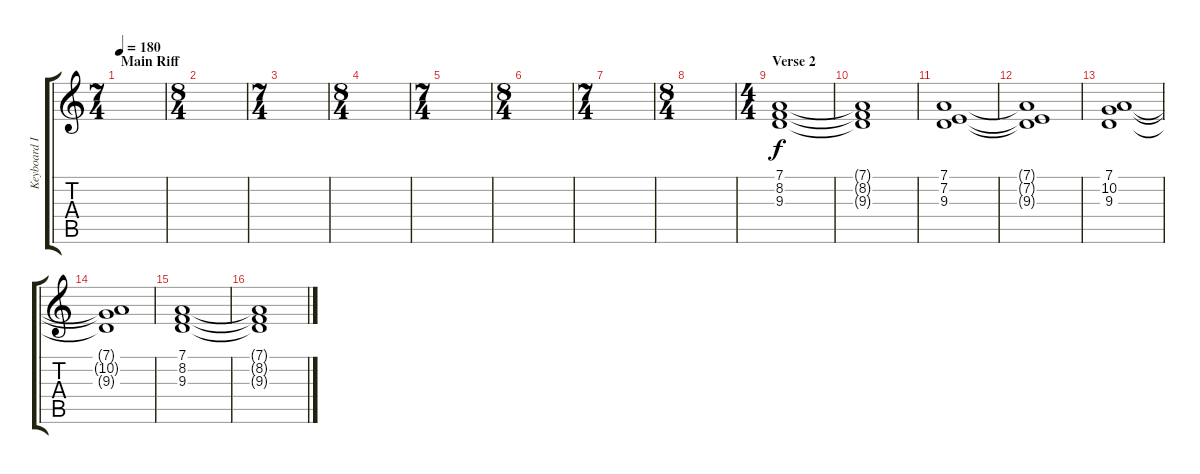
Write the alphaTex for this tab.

\track ("Keyboard IV" "Keyboard I") {instrument synthstrings2}
\staff {score tabs}
\tuning (D4 A3 F3 C3 G2 D2) {hide}
\ts (7 4)
\section ("" "Main Riff")
\tempo 180
\clef g2
\ks c
|
\ts (8 4)
|
\ts (7 4)
|
\ts (8 4)
|
\ts (7 4)
|
\ts (8 4)
|
\ts (7 4)
|
\ts (8 4)
|
\ts (4 4)
\section ("" "Verse 2")
(7.1 8.2 9.3).1 |
(7.1{t} 8.2{t} 9.3{t}).1 |
(7.1 7.2 9.3).1 |
(7.1{t} 7.2{t} 9.3{t}).1 |
(7.1 10.2 9.3).1 |
(7.1{t} 10.2{t} 9.3{t}).1 |
(7.1 8.2 9.3).1 |
(7.1{t} 8.2{t} 9.3{t}).1
